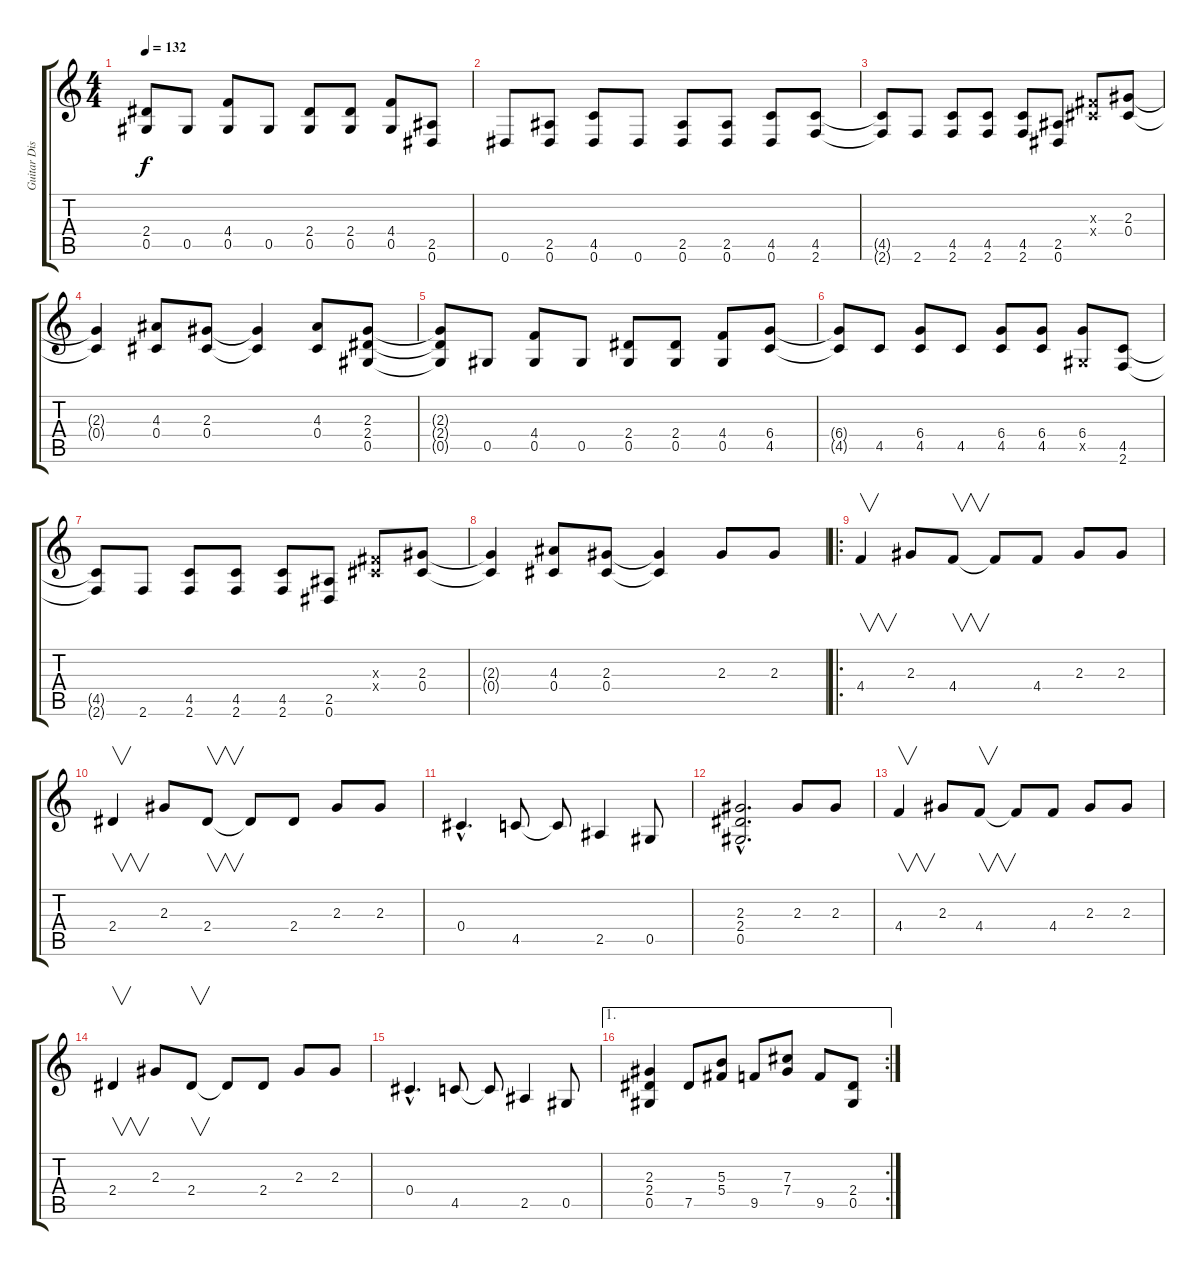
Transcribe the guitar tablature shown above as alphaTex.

\track ("Guitar Disto" "Guitar Dis") {instrument distortionguitar}
\staff {score tabs}
\tuning (Eb4 Bb3 Gb3 Db3 Ab2 Eb2) {hide}
\ts (4 4)
\tempo 132
\clef g2
\ks c
(2.4{t} 0.5{t}).8{dy f} 0.5.8 (4.4 0.5).8 0.5.8 (2.4 0.5).8 (2.4 0.5).8 (4.4 0.5).8 (2.5 0.6).8 |
0.6.8 (2.5 0.6).8 (4.5 0.6).8 0.6.8 (2.5 0.6).8 (2.5 0.6).8 (4.5 0.6).8 (4.5 2.6).8 |
(4.5{t} 2.6{t}).8 2.6.8 (4.5 2.6).8 (4.5 2.6).8 (4.5 2.6).8 (2.5 0.6).8 (0.3{x} 0.4{x}).8 (2.3 0.4).8 |
(2.3{t} 0.4{t}).4 (4.3 0.4).8 (2.3 0.4).8 (2.3{t} 0.4{t}).4 (4.3 0.4).8 (2.3 2.4 0.5).8 |
(2.3{t} 2.4{t} 0.5{t}).8 0.5.8 (4.4 0.5).8 0.5.8 (2.4 0.5).8 (2.4 0.5).8 (4.4 0.5).8 (6.4 4.5).8 |
(6.4{t} 4.5{t}).8 4.5.8 (6.4 4.5).8 4.5.8 (6.4 4.5).8 (6.4 4.5).8 (6.4 0.5{x}).8 (4.5 2.6).8 |
(4.5{t} 2.6{t}).8 2.6.8 (4.5 2.6).8 (4.5 2.6).8 (4.5 2.6).8 (2.5 0.6).8 (0.3{x} 0.4{x}).8 (2.3 0.4).8 |
(2.3{t} 0.4{t}).4 (4.3 0.4).8 (2.3 0.4).8 (2.3{t} 0.4{t}).4 2.3.8 2.3.8 |
\ro
4.4.4{v} 2.3.8 4.4.8{v} 4.4{t}.8 4.4.8 2.3.8 2.3.8 |
2.4.4{v} 2.3.8 2.4.8{v} 2.4{t}.8 2.4.8 2.3.8 2.3.8 |
0.4{hac}.4{d} 4.5.8 4.5{t}.8 2.5.4 0.5.8 |
(2.3{hac} 2.4{hac} 0.5{hac}).2{d} 2.3.8 2.3.8 |
4.4.4{v} 2.3.8 4.4.8{v} 4.4{t}.8 4.4.8 2.3.8 2.3.8 |
2.4.4{v} 2.3.8 2.4.8{v} 2.4{t}.8 2.4.8 2.3.8 2.3.8 |
0.4{hac}.4{d} 4.5.8 4.5{t}.8 2.5.4 0.5.8 |
\ae 1
\rc 2
(2.3 2.4 0.5).4 7.5.8 (5.3 5.4).8 9.5.8 (7.3 7.4).8 9.5.8 (2.4 0.5).8
